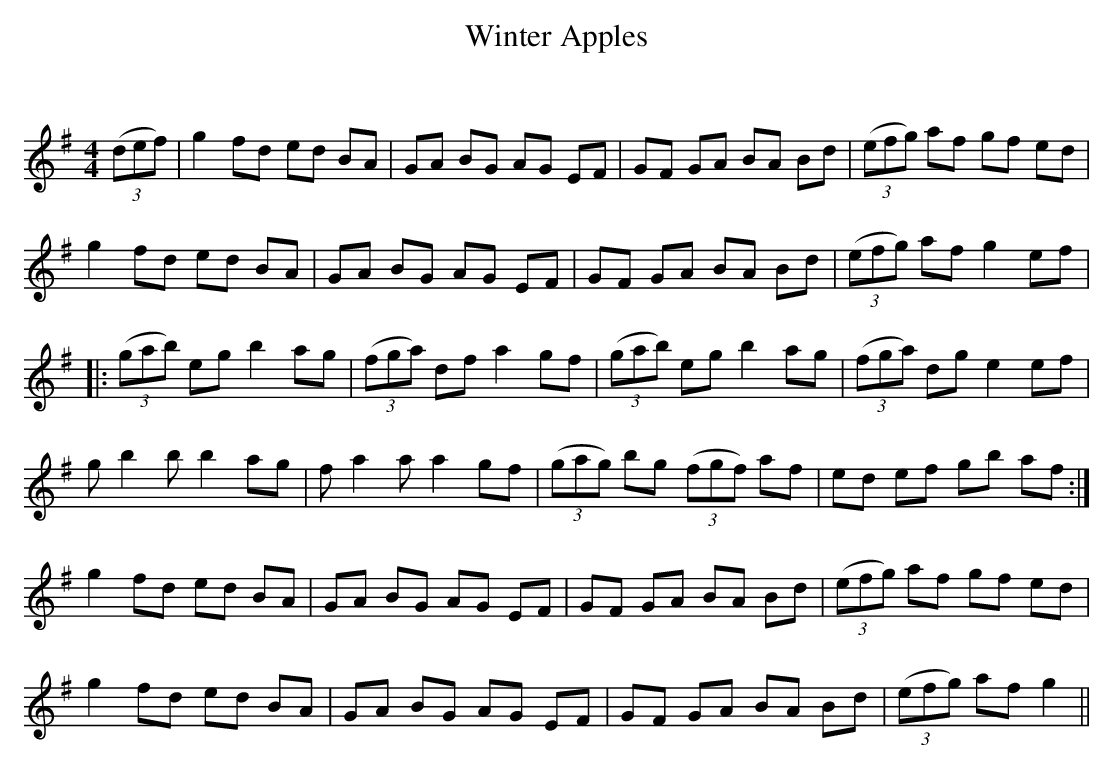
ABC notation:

X:1
T: Winter Apples
C:
Q:232
K:G
M:4/4
L:1/8
((3def) |g2 fd ed BA|GA BG AG EF|GF GA BA Bd|((3efg) af gf ed|
g2 fd ed BA|GA BG AG EF|GF GA BA Bd|((3efg) af g2 ef|
|:((3gab) eg b2 ag|((3fga) df a2 gf|((3gab) eg b2 ag|((3fga) dg e2 ef|
gb2b b2 ag|fa2a a2 gf|((3gag) bg ((3fgf) af|ed ef gb af:|
g2 fd ed BA|GA BG AG EF|GF GA BA Bd|((3efg) af gf ed|
g2 fd ed BA|GA BG AG EF|GF GA BA Bd|((3efg) af g2||
